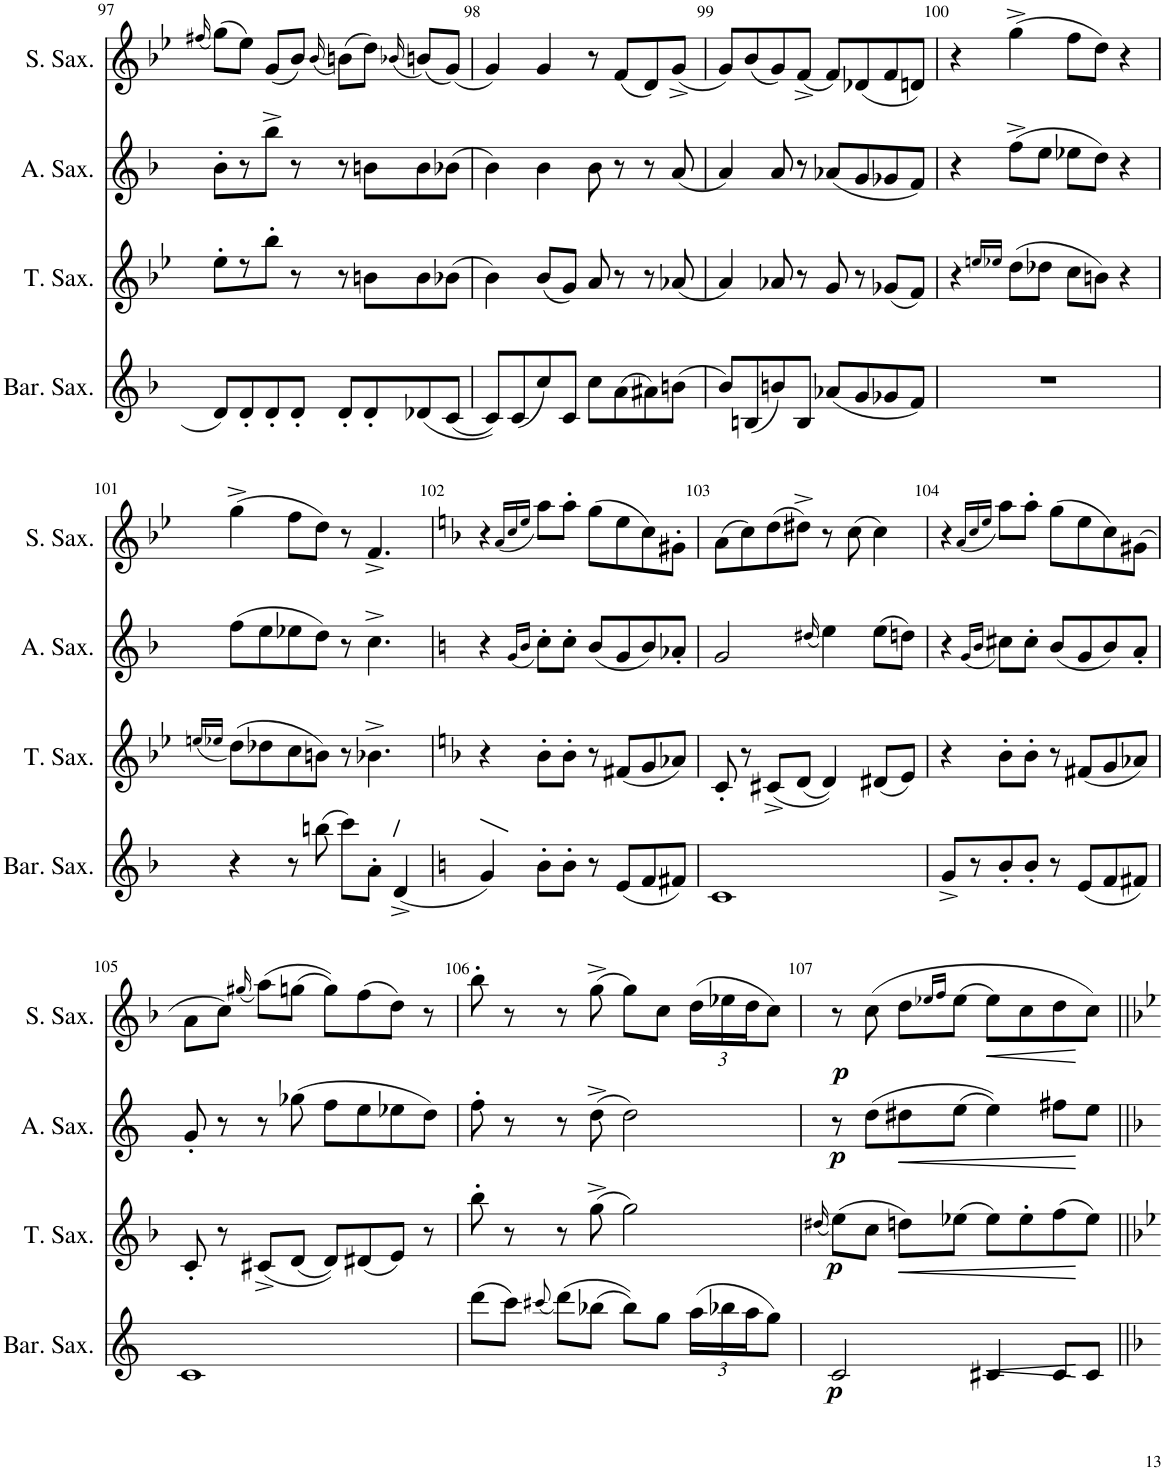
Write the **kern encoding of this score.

**kern	**dynam	**kern	**dynam	**kern	**dynam	**kern	**dynam
*part4	*part4	*part3	*part3	*part2	*part2	*part1	*part1
*staff4	*staff4	*staff3	*staff3	*staff2	*staff2	*staff1	*staff1
*I"Baritone Saxophone	*	*I"Tenor Saxophone	*	*I"Alto Saxophone	*	*I"Soprano Saxophone	*
*I'Bar. Sax.	*	*I'T. Sax.	*	*I'A. Sax.	*	*I'S. Sax.	*
!!LO:PB:g=z
*clefG2	*	*clefG2	*	*clefG2	*	*clefG2	*
*Trd12c21	*	*Trd8c14	*	*Trd5c9	*	*Trd1c2	*
*k[b-]	*	*k[b-e-]	*	*k[b-]	*	*k[b-e-]	*
*M4/4	*	*M4/4	*	*M4/4	*	*M4/4	*
=97	=97	=97	=97	=97	=97	=97	=97
.	.	.	.	.	.	(16qff#X/	.
8d/L	.	8ee-'\L	.	8b-'\L	.	(8gg\L)	.
8d'/	.	8r	.	8r	.	8ee-\J)	.
8d'/	.	8bb-'\J	.	8bb-^\J	.	(8g/L	.
8d'/J	.	8r	.	8r	.	8b-/J)	.
.	.	.	.	.	.	(16qb-/	.
8d'/L	.	8r	.	8r	.	(8bn\L)	.
8d'/	.	8bn\L	.	8bn\L	.	8dd\J)	.
.	.	.	.	.	.	(16qb-X/	.
(8d-X/	.	8b\	.	8b\	.	(8bn/L)	.
(8c/J	.	(8b-X\J	.	(8b-X\J	.	(8g/J)	.
=98	=98	=98	=98	=98	=98	=98	=98
8c/L))	.	4b-\)	.	4b-\)	.	4g/)	.
(8c/	.	.	.	.	.	.	.
8cc/)	.	(8b-/L	.	4b-\	.	4g/	.
8c/J	.	8g/J)	.	.	.	.	.
8cc\L	.	8a/	.	8b-\	.	8r	.
(8a\	.	8r	.	8r	.	(8f/L	.
8a#X\)	.	8r	.	8r	.	8d/)	.
(8bn\J	.	(8a-X/	.	(8a/	.	(8g^/J	.
=99	=99	=99	=99	=99	=99	=99	=99
8b-/L)	.	4a/)	.	4a/)	.	8g/L)	.
(8Bn/	.	.	.	.	.	(8b-/	.
8bn/)	.	8a-X/	.	8a/	.	8g/)	.
8B/J	.	8r	.	8r	.	(8f^/J	.
(8a-X/L	.	8g/	.	(8a-X/L	.	8f/L)	.
8g/	.	8r	.	8g/	.	(8d-X/	.
8g-X/	.	(8g-X/L	.	8g-X/	.	8f/	.
8f/J)	.	8f/J)	.	8f/J)	.	8dn/J)	.
=100	=100	=100	=100	=100	=100	=100	=100
1r	.	4r	.	4r	.	4r	.
.	.	16qeen/LL	.	.	.	.	.
.	.	16qee-X/JJ	.	.	.	.	.
.	.	(8dd\L	.	(8ff^\L	.	(4gg^\	.
.	.	8dd-X\J	.	8ee\J	.	.	.
.	.	8cc\L	.	8ee-X\L	.	8ff\L	.
.	.	8bn\J)	.	8dd\J)	.	8dd\J)	.
.	.	4r	.	4r	.	4r	.
!!LO:LB:g=z
=101	=101	=101	=101	=101	=101	=101	=101
.	.	(16qeen/LL	.	.	.	.	.
.	.	16qee-X/JJ	.	.	.	.	.
4r	.	(8dd\L)	.	(8ff\L	.	(4gg^\	.
.	.	8dd-X\	.	8ee\	.	.	.
8r	.	8cc\	.	8ee-X\	.	8ff\L	.
(8bbn\	.	8bn\J)	.	8dd\J)	.	8dd\J)	.
8ccc\L)	.	8r	.	8r	.	8r	.
8a'\J	.	4.b-X^\	.	4.cc^\	.	4.f^/	.
(4d^/	.	.	.	.	.	.	.
=102	=102	=102	=102	=102	=102	=102	=102
*k[]	*	*k[b-]	*	*k[]	*	*k[b-]	*
4g/)	.	4r	.	4r	.	4r	.
.	.	.	.	.	.	(16qa/LL	.
.	.	.	.	(16qg/LL	.	16qcc/	.
.	.	.	.	16qb/JJ	.	16qee/JJ	.
8b'\L	.	8b-'\L	.	8cc'\L)	.	8aa\L)	.
8b'\J	.	8b-'\J	.	8cc'\J	.	8aa'\J	.
8r	.	8r	.	(8b/L	.	(8gg\L	.
(8e/L	.	(8f#X/L	.	8g/	.	8ee\	.
8f/	.	8g/	.	8b/)	.	8cc\)	.
8f#X/J)	.	8a-X/J)	.	8a-X'/J	.	8g#X'\J	.
=103	=103	=103	=103	=103	=103	=103	=103
1c	.	8c'/	.	2g/	.	(8a\L	.
.	.	8r	.	.	.	8cc\)	.
.	.	(8c#X^/L	.	.	.	(8dd\	.
.	.	(8d/J	.	.	.	8dd#X^\J)	.
.	.	.	.	(16qdd#X/	.	.	.
.	.	4d/))	.	4ee\)	.	8r	.
.	.	.	.	.	.	(8cc\	.
.	.	(8d#X/L	.	(8ee\L	.	4cc\)	.
.	.	8e/J)	.	8ddn\J)	.	.	.
=104	=104	=104	=104	=104	=104	=104	=104
8g^/L	.	4r	.	4r	.	4r	.
8r	.	.	.	.	.	.	.
.	.	.	.	.	.	(16qa/LL	.
.	.	.	.	(16qg/LL	.	16qcc/	.
.	.	.	.	16qb/JJ	.	16qee/JJ	.
8b'/	.	8b-'\L	.	8cc#X\L)	.	8aa\L)	.
8b'/J	.	8b-'\J	.	8cc#'\J	.	8aa'\J	.
8r	.	8r	.	(8b/L	.	(8gg\L	.
(8e/L	.	(8f#X/L	.	8g/	.	8ee\	.
8f/	.	8g/	.	8b/)	.	8cc\)	.
8f#X/J)	.	8a-X/J)	.	8a'/J	.	(8g#X\J	.
!!LO:LB:g=z
=105	=105	=105	=105	=105	=105	=105	=105
1c	.	8c'/	.	8g'/	.	8a\L	.
.	.	8r	.	8r	.	8cc\J)	.
.	.	.	.	.	.	(16qgg#X/	.
.	.	(8c#X^/L	.	8r	.	(8aa\L)	.
.	.	(8d/J	.	(8gg-X\	.	(8ggn\J	.
.	.	8d/L))	.	8ff\L	.	8gg\L))	.
.	.	(8d#X/	.	8ee\	.	(8ff\	.
.	.	8e/J)	.	8ee-X\	.	8dd\J)	.
.	.	8r	.	8dd\J)	.	8r	.
=106	=106	=106	=106	=106	=106	=106	=106
(8ddd\L	.	8bb-'\	.	8ff'\	.	8bb-'\	.
8ccc\J)	.	8r	.	8r	.	8r	.
(8qccc#X/	.	.	.	.	.	.	.
(8ddd\L)	.	8r	.	8r	.	8r	.
(8bb-X\J	.	(8gg^\	.	(8dd^\	.	(8gg^\	.
8bb-\L))	.	2gg\)	.	2dd\)	.	8gg\L)	.
8gg\J	.	.	.	.	.	8cc\J	.
*Xbrackettup	*	*	*	*	*	*Xbrackettup	*
(24aa\LL	.	.	.	.	.	(24dd\LL	.
24bb-X\	.	.	.	.	.	24ee-X\	.
24aa\J	.	.	.	.	.	24dd\J	.
8gg\J)	.	.	.	.	.	8cc\J)	.
=107	=107	=107	=107	=107	=107	=107	=107
.	.	(16qdd#X/	.	.	.	.	.
!	!LO:DY:b	!	!LO:DY:b	!	!LO:DY:b	!	!LO:DY:b
2c/	p	(8ee\L)	p	8r	p	8r	p
.	.	8cc\J	.	(8dd\L	.	(8cc\	.
!	!	!	!LO:HP:b	!	!LO:HP:b	!	!
.	.	8ddn\L)	<	8dd#X\	<	8dd\L	.
.	.	.	.	.	.	16qee-X/LL	.
.	.	.	.	.	.	16qff/JJ	.
.	.	(8ee-X\J	.	(8ee\J	.	(8ee-\J	.
!	!LO:HP:b	!	!	!	!	!	!LO:HP:b
4c#X/	<	8ee-\L)	.	4ee\))	.	8ee-\L)	<
.	.	8ee-'\	.	.	.	8cc\	.
8c#/L	.	(8ff\	.	8ff#X\L	.	8dd\	.
8c#/J	[	8ee-\J)	[	8ee\J	[	8cc\J)	[
=||	=||	=||	=||	=||	=||	=||	=||
*-	*-	*-	*-	*-	*-	*-	*-
